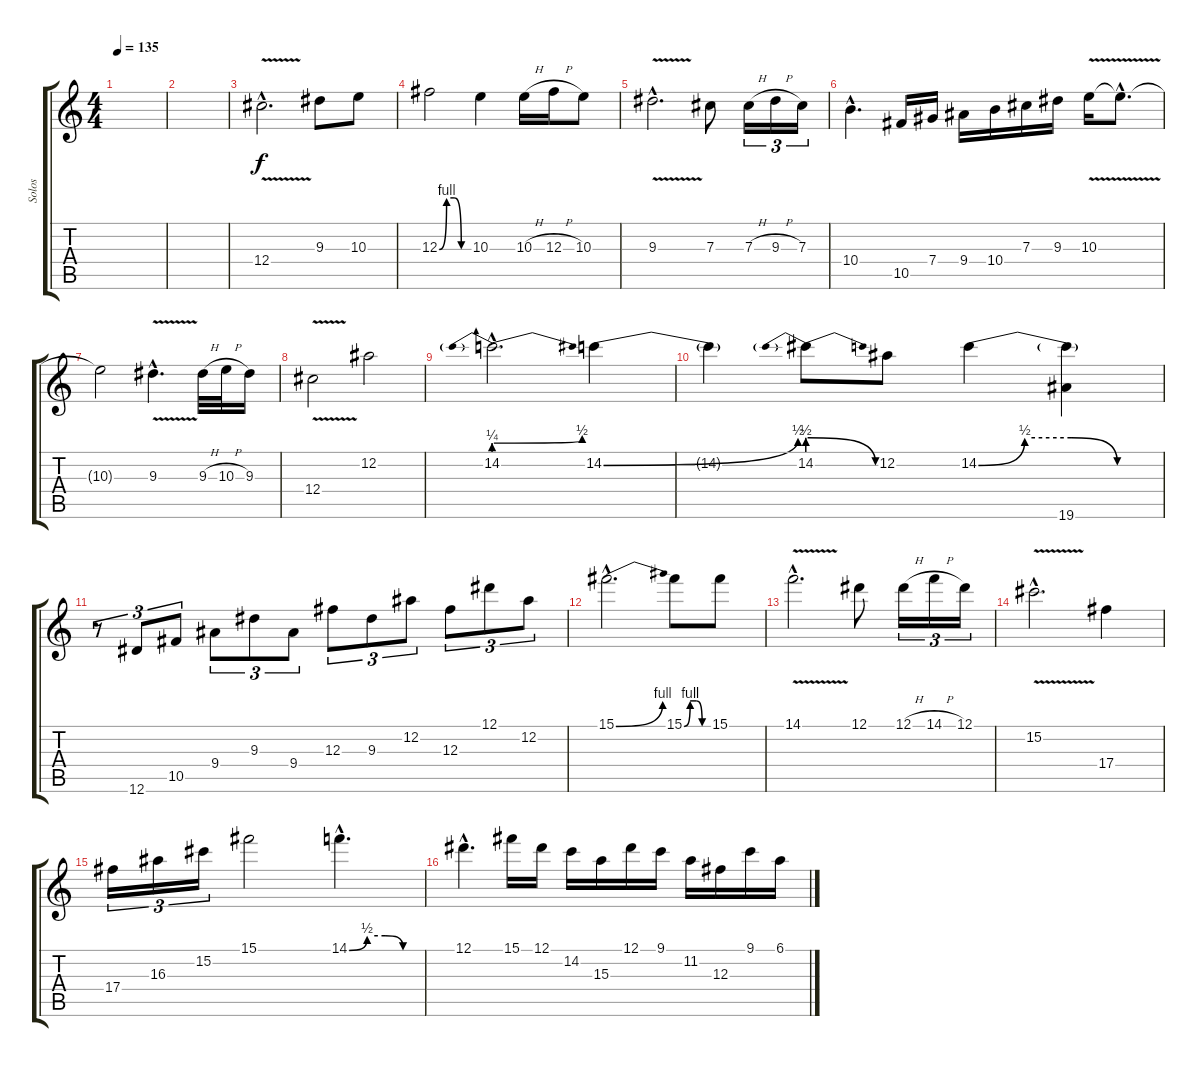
\track ("Solos" "Solos") {instrument overdrivenguitar}
\staff {score tabs}
\tuning (Eb4 Bb3 Gb3 Db3 Ab2 Eb2) {hide}
\ts (4 4)
\tempo 135
\clef g2
\ks c
|
|
12.4{v hac}.2{d} 9.3.8 10.3.8 |
12.3{be (custom 0 0 15 4 30 4 45 0 60 0)}.2 10.3.4 10.3{h}.16 12.3{h}.16 10.3.8 |
9.3{v hac}.2{d} 7.3.8 7.3{h}.16{tu (3 2)} 9.3{h}.16{tu (3 2)} 7.3.16{tu (3 2)} |
10.4{hac}.4{d} 10.5.16 7.4.16 9.4.16 10.4.16 7.3.16 9.3.16 10.3{v}.16 10.3{hac t}.8{d} |
10.3{t}.2 9.3{v hac}.4{d} 9.3{h}.32 10.3{h}.32 9.3.16 |
12.4{v}.2 12.2.2 |
14.2{be (prebendbend 0 1 60 2) hac}.2{d} 14.2{be (bend 0 0 60 2)}.4 |
14.2{t}.4 14.2{be (prebendrelease 0 2 60 0)}.8 12.2.8 14.2{be (custom 0 0 15 2 30 2 45 0 60 0)}.4 (14.2{t} 19.6).4 |
r.8{tu (3 2)} 12.6.8{tu (3 2)} 10.5.8{tu (3 2)} 9.4.8{tu (3 2)} 9.3.8{tu (3 2)} 9.4.8{tu (3 2)} 12.3.8{tu (3 2)} 9.3.8{tu (3 2)} 12.2.8{tu (3 2)} 12.3.8{tu (3 2)} 12.1.8{tu (3 2)} 12.2.8{tu (3 2)} |
15.1{be (bend 0 0 60 4) hac}.2{d} 15.1{be (custom 0 0 15 4 30 4 45 0 60 0)}.8 15.1.8 |
14.1{v hac}.2{d} 12.1.8 12.1{h}.16{tu (3 2)} 14.1{h}.16{tu (3 2)} 12.1.16{tu (3 2)} |
15.2{v hac}.2{d} 17.4.4 |
17.4.16{tu (3 2)} 16.3.16{tu (3 2)} 15.2.16{tu (3 2)} 15.1.2 14.1{be (custom 0 0 15 2 30 2 45 0 60 0) hac}.4{d} |
12.1{hac}.4{d} 15.1.16 12.1.16 14.2.16 15.3.16 12.1.16 9.1.16 11.2.16 12.3.16 9.1.16 6.1.16
